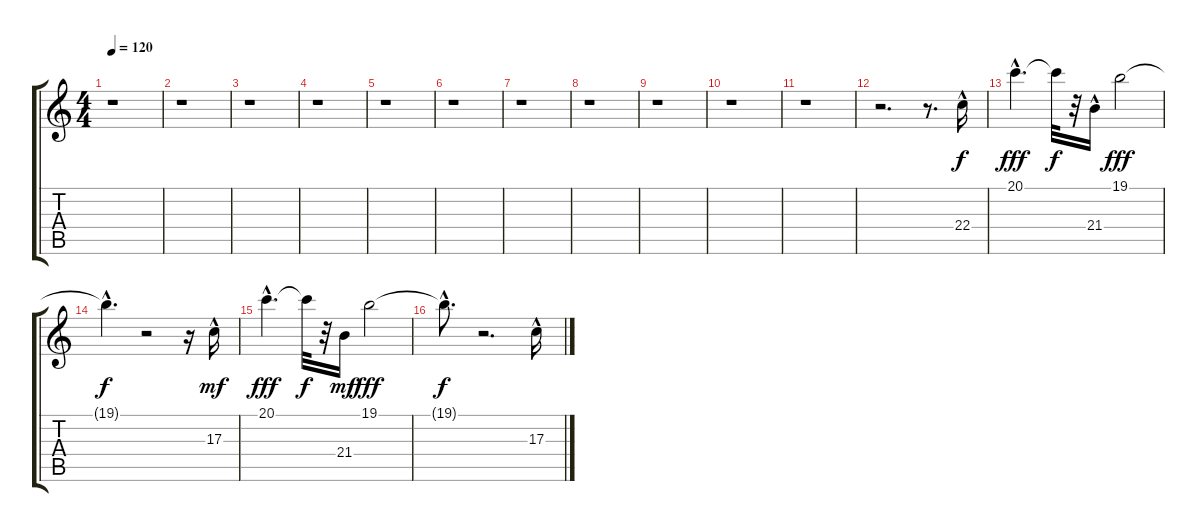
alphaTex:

\track "" {instrument acousticgrandpiano}
\staff {score tabs}
\tuning (E4 B3 G3 D3 A2 E2) {hide}
\ts (4 4)
\tempo 120
\clef g2
\ks c
r.1{dy f} |
r.1 |
r.1 |
r.1 |
r.1 |
r.1 |
r.1 |
r.1 |
r.1 |
r.1 |
r.1 |
r.2{d} r.8{d} 22.4{hac}.16 |
20.1{hac}.4{d dy fff} 20.1{t}.32{dy f} r.32 21.4{hac}.16 19.1.2{dy fff} |
19.1{hac t}.4{d dy f} r.2 r.16 17.3{hac}.16{dy mf} |
20.1{hac}.4{d dy fff} 20.1{t}.32{dy f} r.32 21.4.16{dy mf} 19.1.2{dy fff} |
19.1{hac t}.8{d dy f} r.2{d} 17.3{hac}.16
